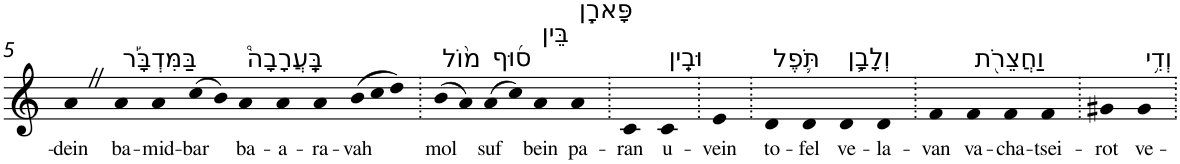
**kern	**text
*part1	*part1
*staff1	*staff1
*I"Piano	*
*I'Pno	*
!!LO:PB:g=z
*clefG2	*
*k[]	*
=5	=5
!	!LO:LY:b
4aZ	-dein
!LO:TX:a:t=בַּמִּדְבָּ֡ר	!
!	!LO:LY:b
4a	ba-
!	!LO:LY:b
4a	-mid-
!	!LO:LY:b
(8cc	-bar
8b)	.
!LO:TX:a:t=בָּֽעֲרָבָה֩	!
!	!LO:LY:b
4a	ba-
!	!LO:LY:b
4a	-a-
!	!LO:LY:b
4a	-ra-
!	!LO:LY:b
(12b	-vah
12cc	.
12dd)	.
=6.	=6.
!LO:TX:a:t=מ֨וֹל	!
!	!LO:LY:b
(8b	mol
8a)	.
!LO:TX:a:t=ס֜וּף	!
!	!LO:LY:b
(8a	suf
8cc)	.
!LO:TX:a:t=בֵּין	!
!	!LO:LY:b
4a	bein
!LO:TX:a:t=פָּארָ֧ן	!
!	!LO:LY:b
4a	pa-
=7.	=7.
!	!LO:LY:b
4c	-ran
!LO:TX:a:t=וּבֵֽין	!
!	!LO:LY:b
4c	u-
=8.	=8.
!	!LO:LY:b
4e	-vein
=9.	=9.
!LO:TX:a:t=תֹּ֛פֶל	!
!	!LO:LY:b
4d	to-
!	!LO:LY:b
4d	-fel
!LO:TX:a:t=וְלָבָ֥ן	!
!	!LO:LY:b
4d	ve-
!	!LO:LY:b
4d	-la-
=10.	=10.
!	!LO:LY:b
4f	-van
!LO:TX:a:t=וַחֲצֵרֹ֖ת	!
!	!LO:LY:b
4f	va-
!	!LO:LY:b
4f	-cha-
!	!LO:LY:b
4f	-tsei-
=11.	=11.
!	!LO:LY:b
4g#X	-rot
!LO:TX:a:t=וְדִ֥י	!
!	!LO:LY:b
4g#	ve-
=.	=.
*-	*-
